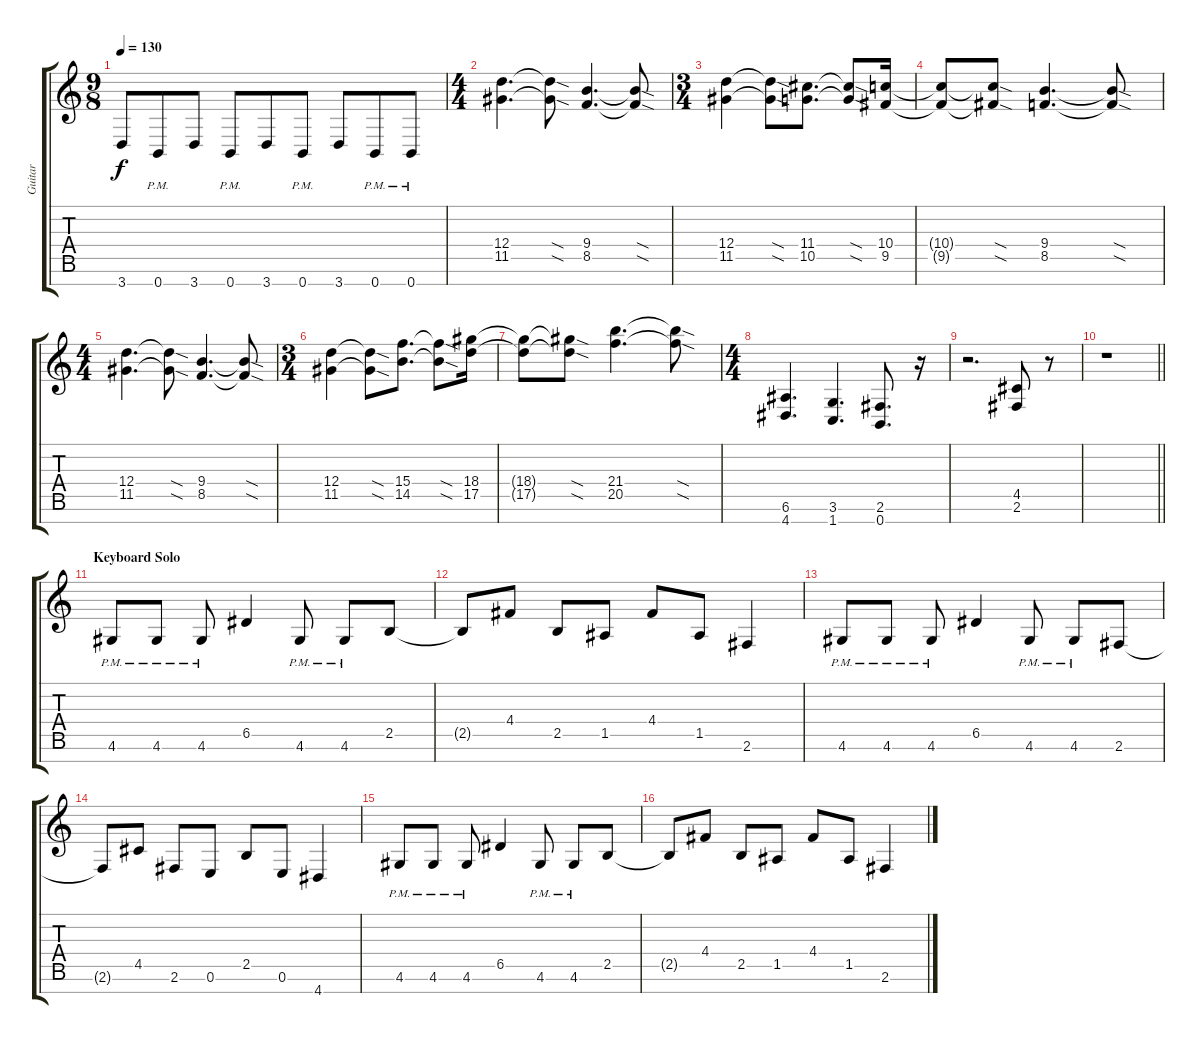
\track ("Guitar" "Guitar") {instrument distortionguitar}
\staff {score tabs}
\tuning (E4 B3 G3 D3 A2 E2 B1) {hide}
\ts (9 8)
\tempo 130
\clef g2
\ks c
3.7.8{dy f} 0.7{pm}.8 3.7.8 0.7{pm}.8 3.7.8 0.7{pm}.8 3.7.8 0.7{pm}.8 0.7{pm}.8 |
\ts (4 4)
(12.4 11.5).4{d} (12.4{sod t} 11.5{sod t}).8 (9.4 8.5).4{d} (9.4{sod t} 8.5{sod t}).8 |
\ts (3 4)
(12.4 11.5).4 (12.4{sod t} 11.5{sod t}).8 (11.4 10.5).8{d} (11.4{sod t} 10.5{sod t}).8 (10.4 9.5).16 |
(10.4{t} 9.5{t}).8 (10.4{sod t} 9.5{sod t}).8 (9.4 8.5).4{d} (9.4{sod t} 8.5{sod t}).8 |
\ts (4 4)
(12.4 11.5).4{d} (12.4{sod t} 11.5{sod t}).8 (9.4 8.5).4{d} (9.4{sod t} 8.5{sod t}).8 |
\ts (3 4)
(12.4 11.5).4 (12.4{sod t} 11.5{sod t}).8 (15.4 14.5).8{d} (15.4{sod t} 14.5{sod t}).8 (18.4 17.5).16 |
(18.4{t} 17.5{t}).8 (18.4{sod t} 17.5{sod t}).8 (21.4 20.5).4{d} (21.4{sod t} 20.5{sod t}).8 |
\ts (4 4)
(6.6 4.7).4{d} (3.6 1.7).4{d} (2.6 0.7).8{d} r.16 |
r.2{d} (4.5 2.6).8 r.8 |
\barLineRight lightlight
r.1 |
\section ("" "Keyboard Solo")
4.6{pm}.8 4.6{pm}.8 4.6{pm}.8 6.5.4 4.6{pm}.8 4.6{pm}.8 2.5.8 |
2.5{t}.8 4.4.8 2.5.8 1.5.8 4.4.8 1.5.8 2.6.4 |
4.6{pm}.8 4.6{pm}.8 4.6{pm}.8 6.5.4 4.6{pm}.8 4.6{pm}.8 2.6.8 |
2.6{t}.8 4.5.8 2.6.8 0.6.8 2.5.8 0.6.8 4.7.4 |
4.6{pm}.8 4.6{pm}.8 4.6{pm}.8 6.5.4 4.6{pm}.8 4.6{pm}.8 2.5.8 |
2.5{t}.8 4.4.8 2.5.8 1.5.8 4.4.8 1.5.8 2.6.4
